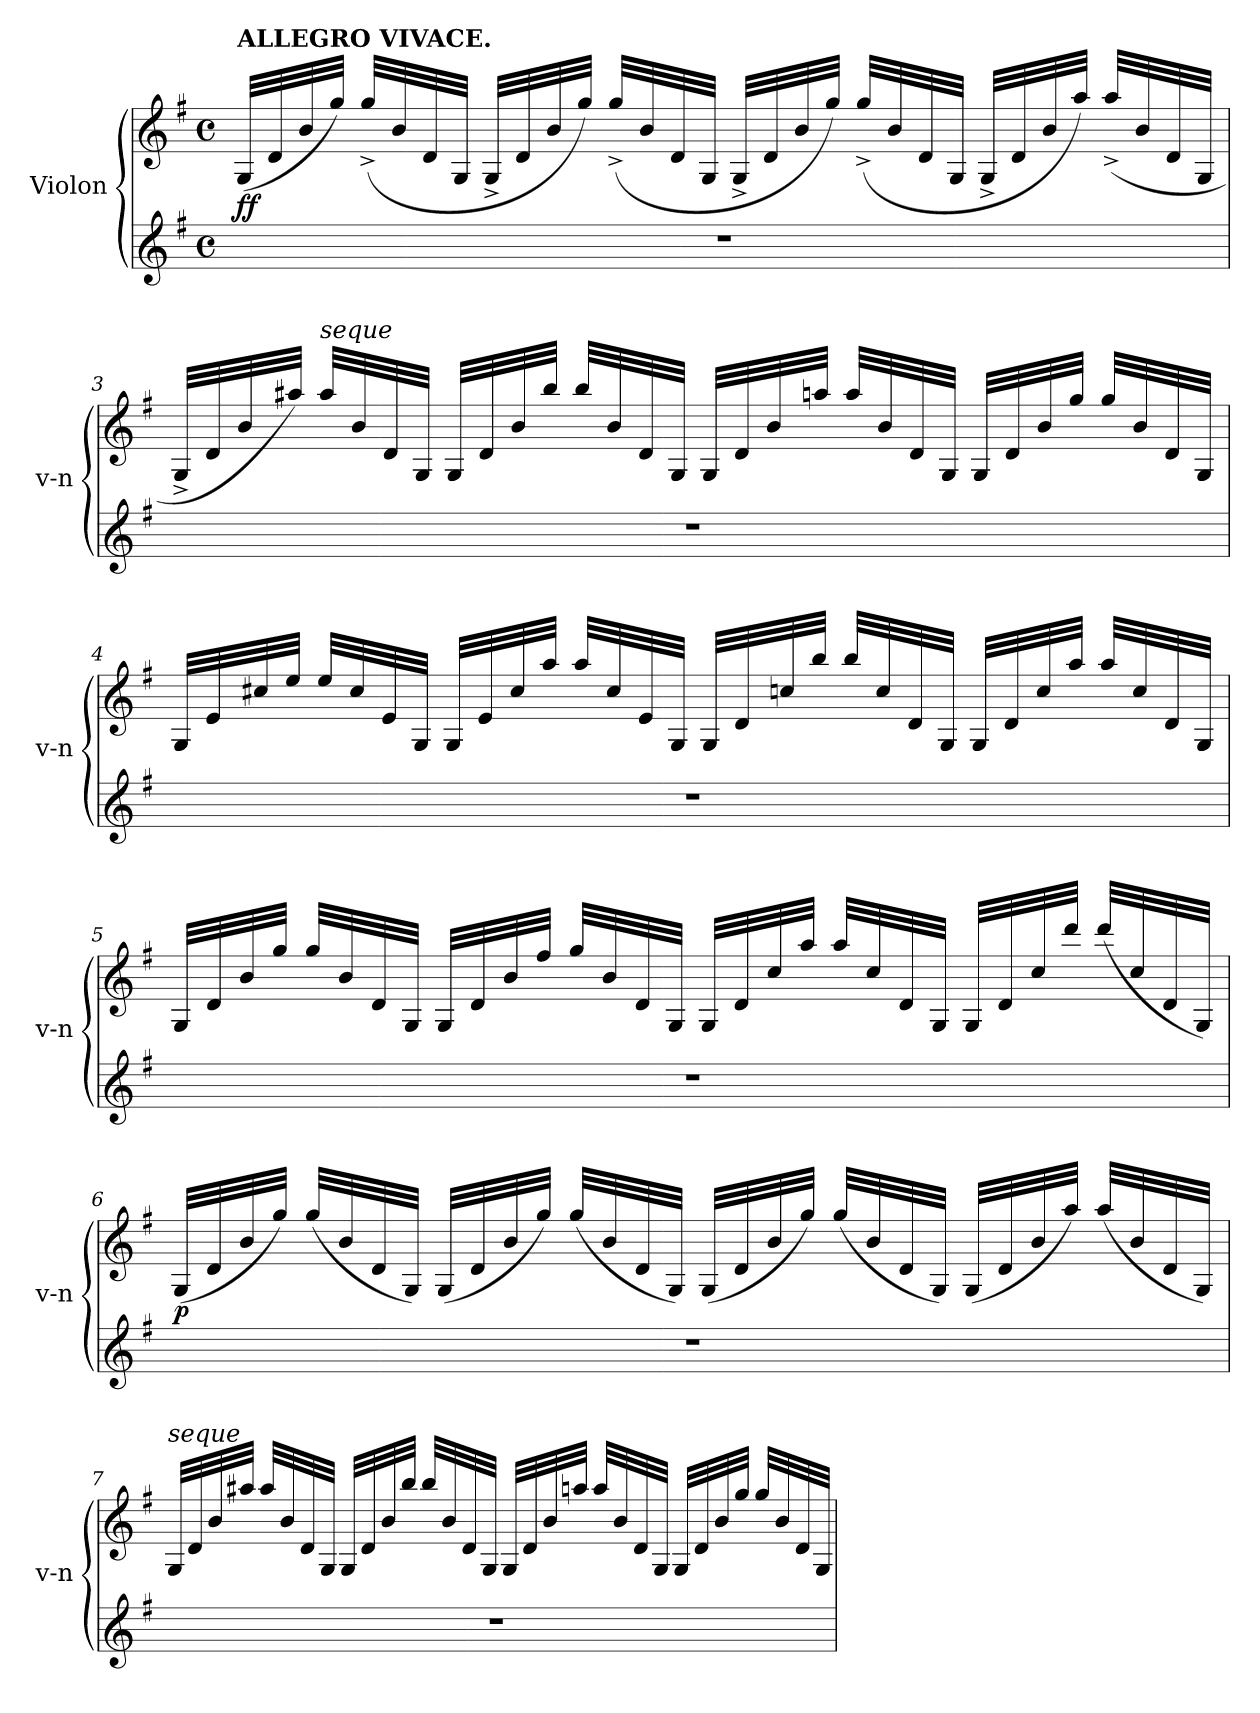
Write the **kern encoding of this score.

**kern	**kern	**dynam
*part1	*part1	*part1
*staff2	*staff1	*staff1/2
*I"Violon	*	*
*I'v-n	*	*
*clefG2	*clefG2	*
*k[f#]	*k[f#]	*
*M4/4	*M4/4	*
*met(c)	*met(c)	*
=1	=1	=1
!	!LO:TX:a:B:t=ALLEGRO VIVACE.	!
1r	(32G/LLL	ff
.	32d/	.
.	32b/	.
.	32gg/JJJ)	.
.	(32gg^/LLL	.
.	32b/	.
.	32d/	.
.	32G/JJJ	.
.	32G^/LLL	.
.	32d/	.
.	32b/	.
.	32gg/JJJ)	.
.	(32gg^/LLL	.
.	32b/	.
.	32d/	.
.	32G/JJJ	.
.	32G^/LLL	.
.	32d/	.
.	32b/	.
.	32gg/JJJ)	.
.	(32gg^/LLL	.
.	32b/	.
.	32d/	.
.	32G/JJJ	.
.	32G^/LLL	.
.	32d/	.
.	32b/	.
.	32aa/JJJ)	.
.	(32aa^/LLL	.
.	32b/	.
.	32d/	.
.	32G/JJJ	.
=3	=3	=3
1r	32G^/LLL	.
.	32d/	.
.	32b/	.
.	32aa#X/JJJ)	.
!	!LO:TX:a:i:t=seque	!
.	32aa#/LLL	.
.	32b/	.
.	32d/	.
.	32G/JJJ	.
.	32G/LLL	.
.	32d/	.
.	32b/	.
.	32bb/JJJ	.
.	32bb/LLL	.
.	32b/	.
.	32d/	.
.	32G/JJJ	.
.	32G/LLL	.
.	32d/	.
.	32b/	.
.	32aan/JJJ	.
.	32aa/LLL	.
.	32b/	.
.	32d/	.
.	32G/JJJ	.
.	32G/LLL	.
.	32d/	.
.	32b/	.
.	32gg/JJJ	.
.	32gg/LLL	.
.	32b/	.
.	32d/	.
.	32G/JJJ	.
=4	=4	=4
1r	32G/LLL	.
.	32e/	.
.	32cc#X/	.
.	32ee/JJJ	.
.	32ee/LLL	.
.	32cc#/	.
.	32e/	.
.	32G/JJJ	.
.	32G/LLL	.
.	32e/	.
.	32cc#/	.
.	32aa/JJJ	.
.	32aa/LLL	.
.	32cc#/	.
.	32e/	.
.	32G/JJJ	.
.	32G/LLL	.
.	32d/	.
.	32ccn/	.
.	32bb/JJJ	.
.	32bb/LLL	.
.	32cc/	.
.	32d/	.
.	32G/JJJ	.
.	32G/LLL	.
.	32d/	.
.	32cc/	.
.	32aa/JJJ	.
.	32aa/LLL	.
.	32cc/	.
.	32d/	.
.	32G/JJJ	.
=5	=5	=5
1r	32G/LLL	.
.	32d/	.
.	32b/	.
.	32gg/JJJ	.
.	32gg/LLL	.
.	32b/	.
.	32d/	.
.	32G/JJJ	.
.	32G/LLL	.
.	32d/	.
.	32b/	.
.	32ff#/JJJ	.
.	32gg/LLL	.
.	32b/	.
.	32d/	.
.	32G/JJJ	.
.	32G/LLL	.
.	32d/	.
.	32cc/	.
.	32aa/JJJ	.
.	32aa/LLL	.
.	32cc/	.
.	32d/	.
.	32G/JJJ	.
.	32G/LLL	.
.	32d/	.
.	32cc/	.
.	32ddd/JJJ	.
.	(32ddd/LLL	.
.	32cc/	.
.	32d/	.
.	32G/JJJ)	.
=6	=6	=6
1r	(32G/LLL	p
.	32d/	.
.	32b/	.
.	32gg/JJJ)	.
.	(32gg/LLL	.
.	32b/	.
.	32d/	.
.	32G/JJJ)	.
.	(32G/LLL	.
.	32d/	.
.	32b/	.
.	32gg/JJJ)	.
.	(32gg/LLL	.
.	32b/	.
.	32d/	.
.	32G/JJJ)	.
.	(32G/LLL	.
.	32d/	.
.	32b/	.
.	32gg/JJJ)	.
.	(32gg/LLL	.
.	32b/	.
.	32d/	.
.	32G/JJJ)	.
.	(32G/LLL	.
.	32d/	.
.	32b/	.
.	32aa/JJJ)	.
.	(32aa/LLL	.
.	32b/	.
.	32d/	.
.	32G/JJJ)	.
=7	=7	=7
!	!LO:TX:a:i:t=seque	!
1r	32G/LLL	.
.	32d/	.
.	32b/	.
.	32aa#X/JJJ	.
.	32aa#/LLL	.
.	32b/	.
.	32d/	.
.	32G/JJJ	.
.	32G/LLL	.
.	32d/	.
.	32b/	.
.	32bb/JJJ	.
.	32bb/LLL	.
.	32b/	.
.	32d/	.
.	32G/JJJ	.
.	32G/LLL	.
.	32d/	.
.	32b/	.
.	32aan/JJJ	.
.	32aa/LLL	.
.	32b/	.
.	32d/	.
.	32G/JJJ	.
.	32G/LLL	.
.	32d/	.
.	32b/	.
.	32gg/JJJ	.
.	32gg/LLL	.
.	32b/	.
.	32d/	.
.	32G/JJJ	.
=	=	=
*-	*-	*-
